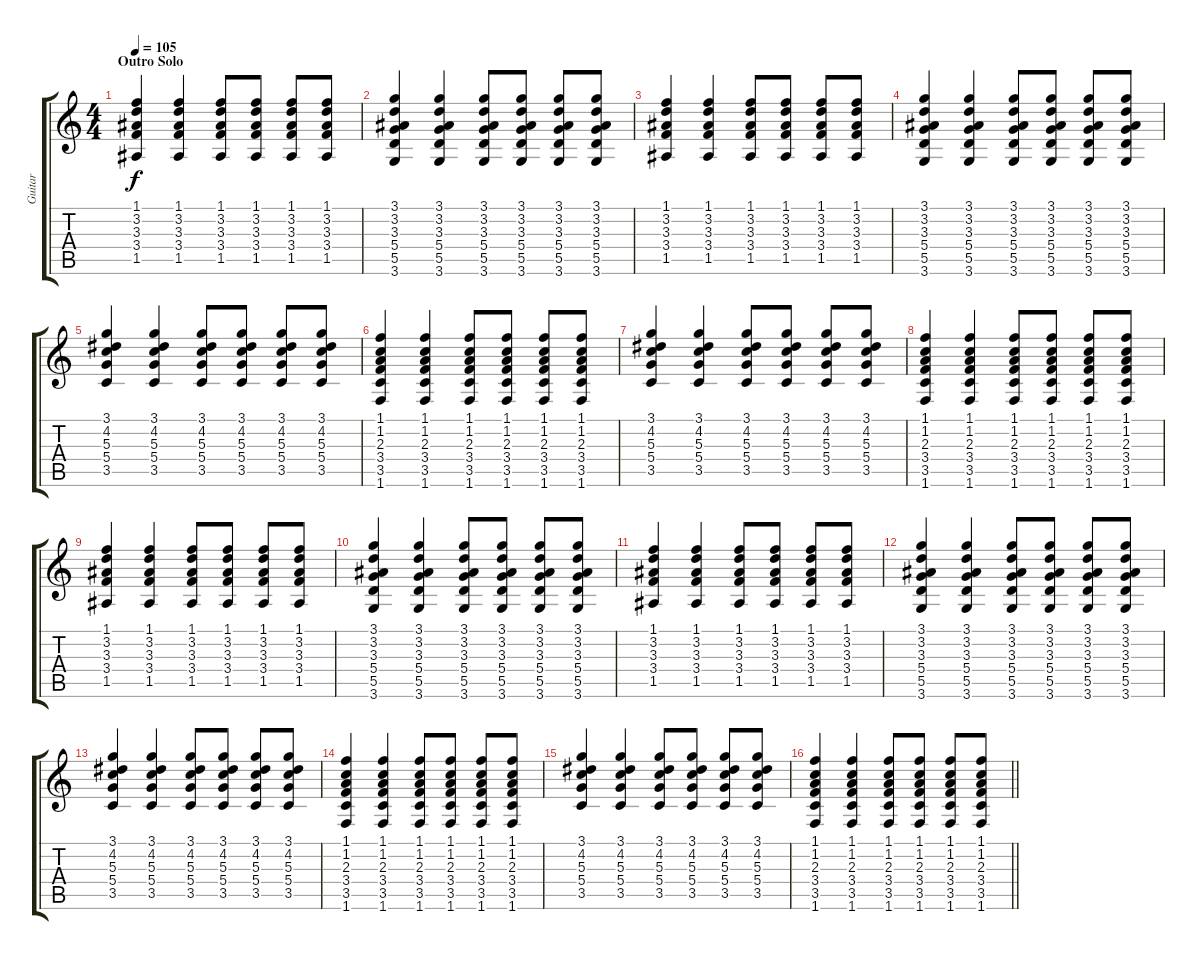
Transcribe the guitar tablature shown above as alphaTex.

\track ("Guitar" "Guitar") {instrument acousticguitarsteel}
\staff {score tabs}
\tuning (E4 B3 G3 D3 A2 E2) {hide}
\ts (4 4)
\section ("" "Outro Solo")
\tempo 105
\clef g2
\ks c
(1.1 3.2 3.3 3.4 1.5).4{dy f} (1.1 3.2 3.3 3.4 1.5).4 (1.1 3.2 3.3 3.4 1.5).8 (1.1 3.2 3.3 3.4 1.5).8 (1.1 3.2 3.3 3.4 1.5).8 (1.1 3.2 3.3 3.4 1.5).8 |
(3.1 3.2 3.3 5.4 5.5 3.6).4 (3.1 3.2 3.3 5.4 5.5 3.6).4 (3.1 3.2 3.3 5.4 5.5 3.6).8 (3.1 3.2 3.3 5.4 5.5 3.6).8 (3.1 3.2 3.3 5.4 5.5 3.6).8 (3.1 3.2 3.3 5.4 5.5 3.6).8 |
(1.1 3.2 3.3 3.4 1.5).4 (1.1 3.2 3.3 3.4 1.5).4 (1.1 3.2 3.3 3.4 1.5).8 (1.1 3.2 3.3 3.4 1.5).8 (1.1 3.2 3.3 3.4 1.5).8 (1.1 3.2 3.3 3.4 1.5).8 |
(3.1 3.2 3.3 5.4 5.5 3.6).4 (3.1 3.2 3.3 5.4 5.5 3.6).4 (3.1 3.2 3.3 5.4 5.5 3.6).8 (3.1 3.2 3.3 5.4 5.5 3.6).8 (3.1 3.2 3.3 5.4 5.5 3.6).8 (3.1 3.2 3.3 5.4 5.5 3.6).8 |
(3.1 4.2 5.3 5.4 3.5).4 (3.1 4.2 5.3 5.4 3.5).4 (3.1 4.2 5.3 5.4 3.5).8 (3.1 4.2 5.3 5.4 3.5).8 (3.1 4.2 5.3 5.4 3.5).8 (3.1 4.2 5.3 5.4 3.5).8 |
(1.1 1.2 2.3 3.4 3.5 1.6).4 (1.1 1.2 2.3 3.4 3.5 1.6).4 (1.1 1.2 2.3 3.4 3.5 1.6).8 (1.1 1.2 2.3 3.4 3.5 1.6).8 (1.1 1.2 2.3 3.4 3.5 1.6).8 (1.1 1.2 2.3 3.4 3.5 1.6).8 |
(3.1 4.2 5.3 5.4 3.5).4 (3.1 4.2 5.3 5.4 3.5).4 (3.1 4.2 5.3 5.4 3.5).8 (3.1 4.2 5.3 5.4 3.5).8 (3.1 4.2 5.3 5.4 3.5).8 (3.1 4.2 5.3 5.4 3.5).8 |
(1.1 1.2 2.3 3.4 3.5 1.6).4 (1.1 1.2 2.3 3.4 3.5 1.6).4 (1.1 1.2 2.3 3.4 3.5 1.6).8 (1.1 1.2 2.3 3.4 3.5 1.6).8 (1.1 1.2 2.3 3.4 3.5 1.6).8 (1.1 1.2 2.3 3.4 3.5 1.6).8 |
(1.1 3.2 3.3 3.4 1.5).4 (1.1 3.2 3.3 3.4 1.5).4 (1.1 3.2 3.3 3.4 1.5).8 (1.1 3.2 3.3 3.4 1.5).8 (1.1 3.2 3.3 3.4 1.5).8 (1.1 3.2 3.3 3.4 1.5).8 |
(3.1 3.2 3.3 5.4 5.5 3.6).4 (3.1 3.2 3.3 5.4 5.5 3.6).4 (3.1 3.2 3.3 5.4 5.5 3.6).8 (3.1 3.2 3.3 5.4 5.5 3.6).8 (3.1 3.2 3.3 5.4 5.5 3.6).8 (3.1 3.2 3.3 5.4 5.5 3.6).8 |
(1.1 3.2 3.3 3.4 1.5).4 (1.1 3.2 3.3 3.4 1.5).4 (1.1 3.2 3.3 3.4 1.5).8 (1.1 3.2 3.3 3.4 1.5).8 (1.1 3.2 3.3 3.4 1.5).8 (1.1 3.2 3.3 3.4 1.5).8 |
(3.1 3.2 3.3 5.4 5.5 3.6).4 (3.1 3.2 3.3 5.4 5.5 3.6).4 (3.1 3.2 3.3 5.4 5.5 3.6).8 (3.1 3.2 3.3 5.4 5.5 3.6).8 (3.1 3.2 3.3 5.4 5.5 3.6).8 (3.1 3.2 3.3 5.4 5.5 3.6).8 |
(3.1 4.2 5.3 5.4 3.5).4 (3.1 4.2 5.3 5.4 3.5).4 (3.1 4.2 5.3 5.4 3.5).8 (3.1 4.2 5.3 5.4 3.5).8 (3.1 4.2 5.3 5.4 3.5).8 (3.1 4.2 5.3 5.4 3.5).8 |
(1.1 1.2 2.3 3.4 3.5 1.6).4 (1.1 1.2 2.3 3.4 3.5 1.6).4 (1.1 1.2 2.3 3.4 3.5 1.6).8 (1.1 1.2 2.3 3.4 3.5 1.6).8 (1.1 1.2 2.3 3.4 3.5 1.6).8 (1.1 1.2 2.3 3.4 3.5 1.6).8 |
(3.1 4.2 5.3 5.4 3.5).4 (3.1 4.2 5.3 5.4 3.5).4 (3.1 4.2 5.3 5.4 3.5).8 (3.1 4.2 5.3 5.4 3.5).8 (3.1 4.2 5.3 5.4 3.5).8 (3.1 4.2 5.3 5.4 3.5).8 |
\barLineRight lightlight
(1.1 1.2 2.3 3.4 3.5 1.6).4 (1.1 1.2 2.3 3.4 3.5 1.6).4 (1.1 1.2 2.3 3.4 3.5 1.6).8 (1.1 1.2 2.3 3.4 3.5 1.6).8 (1.1 1.2 2.3 3.4 3.5 1.6).8 (1.1 1.2 2.3 3.4 3.5 1.6).8
